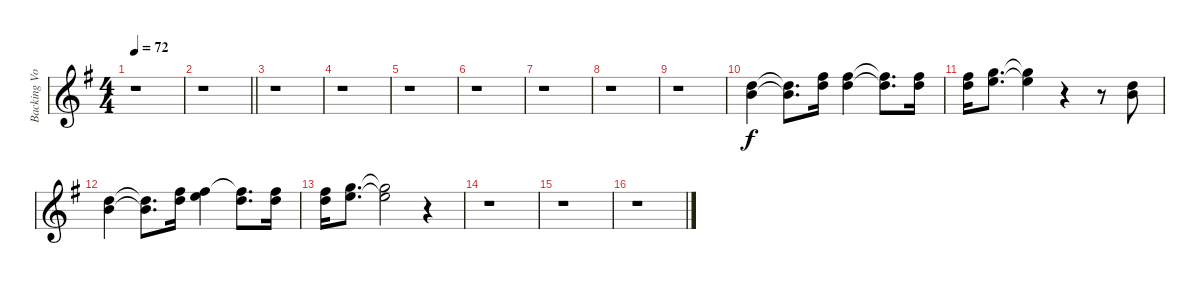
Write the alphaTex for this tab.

\track ("Backing Vocals" "Backing Vo") {instrument choiraahs}
\staff {score}
\tuning (E5 B4 G4 D4 A3 E3) {hide}
\ts (4 4)
\tempo 72
\clef g2
\ks eminor
r.1{dy f} |
\barLineRight lightlight
r.1 |
r.1 |
r.1 |
r.1 |
r.1 |
r.1 |
r.1 |
r.1 |
(3.2 4.3).4 (3.2{t} 4.3{t}).8{d} (2.1 3.2).16 (2.1 3.2).4 (2.1{t} 3.2{t}).8{d} (2.1 3.2).16 |
(2.1 3.2).16 (0.1 8.2).8{d} (0.1{t} 8.2{t}).4 r.4 r.8 (3.2 4.3).8 |
(3.2 4.3).4 (3.2{t} 4.3{t}).8{d} (2.1 3.2).16 (2.1 5.2).4 (2.1{t} 3.2).8{d} (2.1 3.2).16 |
(2.1 3.2).16 (0.1 8.2).8{d} (0.1{t} 8.2{t}).2 r.4 |
r.1 |
r.1 |
r.1
